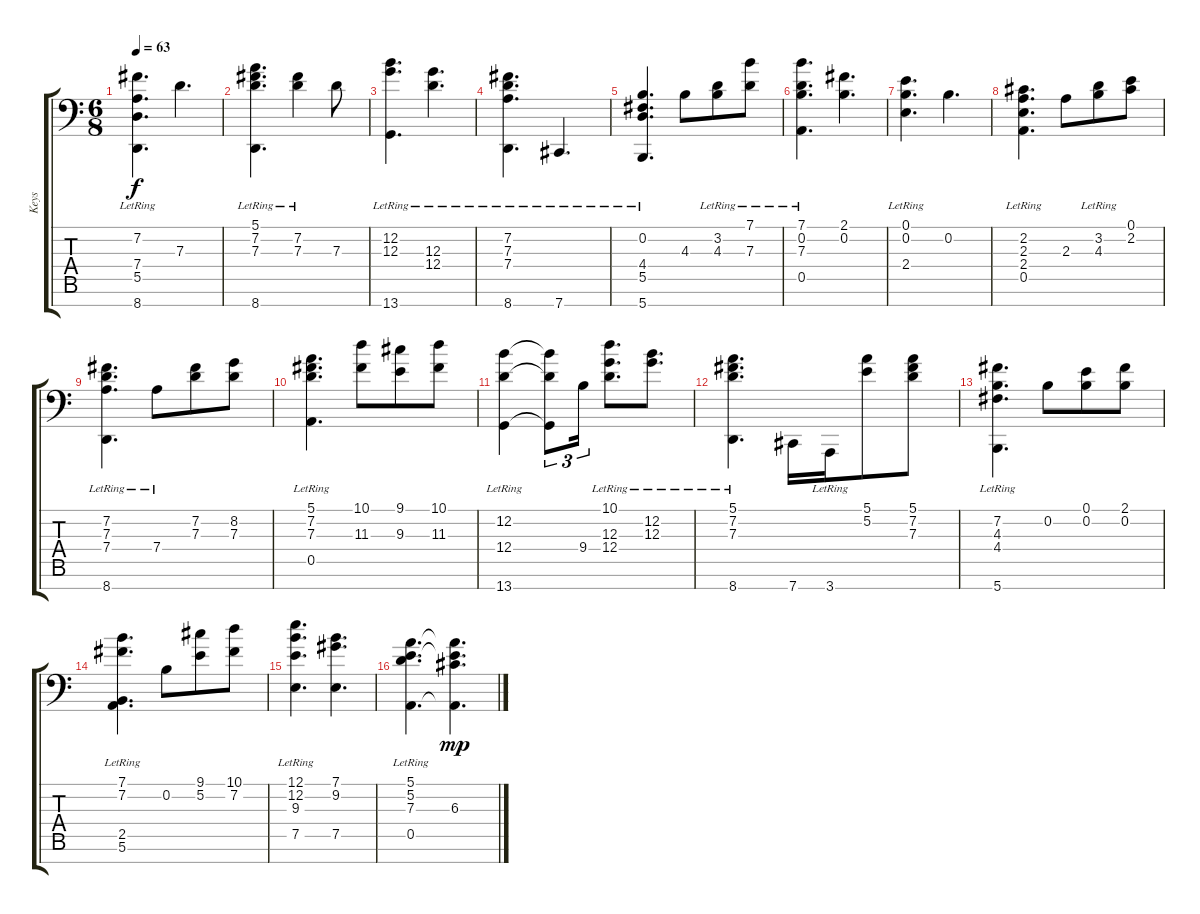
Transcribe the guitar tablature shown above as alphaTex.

\track ("Keys" "Keys") {instrument acousticgrandpiano}
\staff {score tabs}
\tuning (E4 B3 G3 D3 A2 E2 Gb1) {hide}
\ts (6 8)
\tempo 63
\clef f4
\ks c
(7.2{lr} 7.4{lr} 5.5{lr} 8.7{lr}).4{d dy f instrument acousticgrandpiano} 7.3.4{d} |
(5.1{lr} 7.2 7.3 8.7{lr}).4{d} (7.2{lr} 7.3).4 7.3.8 |
(12.2{lr} 12.3 13.7{lr}).4{d} (12.3{lr} 12.4{lr}).4{d} |
(7.2{lr} 7.3{lr} 7.4{lr} 8.7{lr}).4{d} 7.7{lr}.4{d} |
(0.2{lr} 4.4{lr} 5.5{lr} 5.7{lr}).4{d} 4.3.8 (3.2{lr} 4.3).8 (7.1{lr} 7.3{lr}).8 |
(7.1 0.2 7.3{lr} 0.5{lr}).4{d} (2.1 0.2).4{d} |
(0.1{lr} 0.2 2.4{lr}).4{d} 0.2.4{d} |
(2.2{lr} 2.3 2.4{lr} 0.5{lr}).4{d} 2.3.8 (3.2 4.3{lr}).8 (0.1 2.2).8 |
(7.2{lr} 7.3{lr} 7.4 8.7{lr}).4{d} 7.4{lr}.8 (7.2 7.3).8 (8.2 7.3).8 |
(5.1 7.2{lr} 7.3 0.5{lr}).4{d} (10.1 11.3).8 (9.1 9.3).8 (10.1 11.3).8 |
(12.2{lr} 12.4{lr} 13.7{lr}).4 (12.2{t} 12.4{t} 13.7{t}).8{tu (3 2)} 9.4.16{tu (3 2)} (10.1{lr} 12.3{lr} 12.4).8{d} (12.2{lr} 12.3).8{d} |
(5.1{lr} 7.2{lr} 7.3{lr} 8.7{lr}).4{d} 7.7.16 3.7{lr}.16 (5.1 5.2).8 (5.1 7.2 7.3).8 |
(7.2{lr} 4.3{lr} 4.4{lr} 5.7{lr}).4{d} 0.2.8 (0.1 0.2).8 (2.1 0.2).8 |
(7.1{lr} 7.2 2.5{lr} 5.6{lr}).4{d} 0.2.8 (9.1 5.2).8 (10.1 7.2).8 |
(12.1 12.2 9.3{lr} 7.5).4{d} (7.1 9.2 7.5).4{d} |
(5.1{lr} 5.2{lr} 7.3 0.5{lr}).4{d} (5.1{t} 5.2{t} 6.3 0.5{t}).4{d dy mp}
